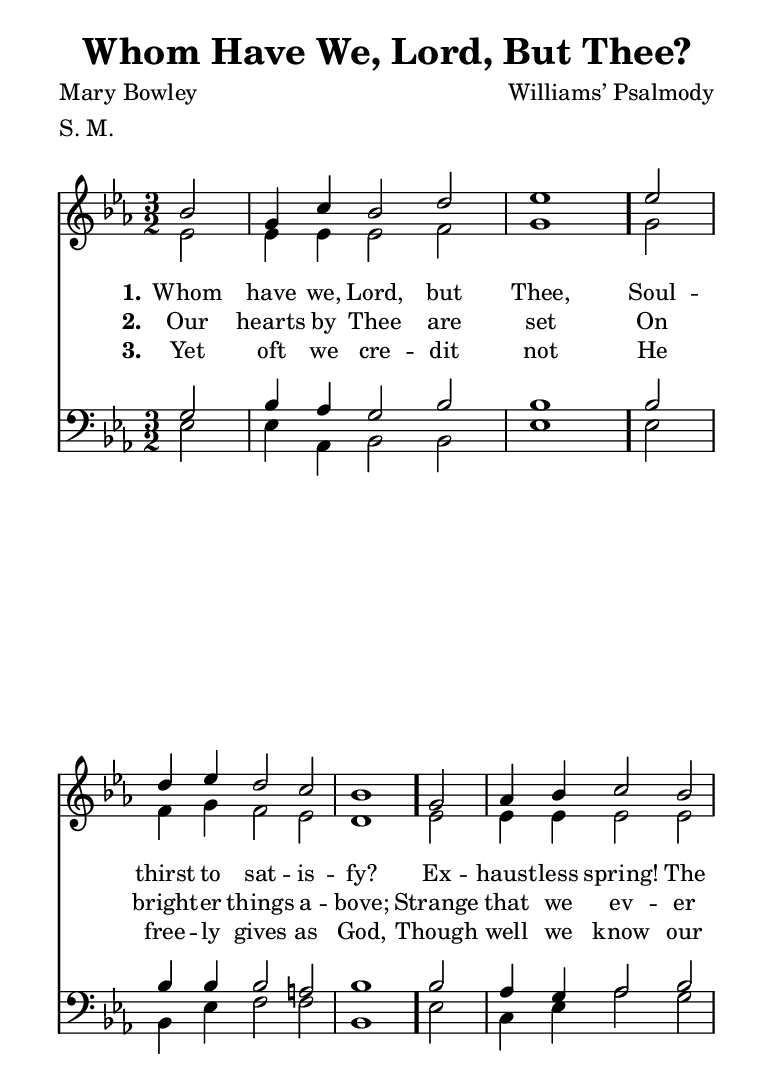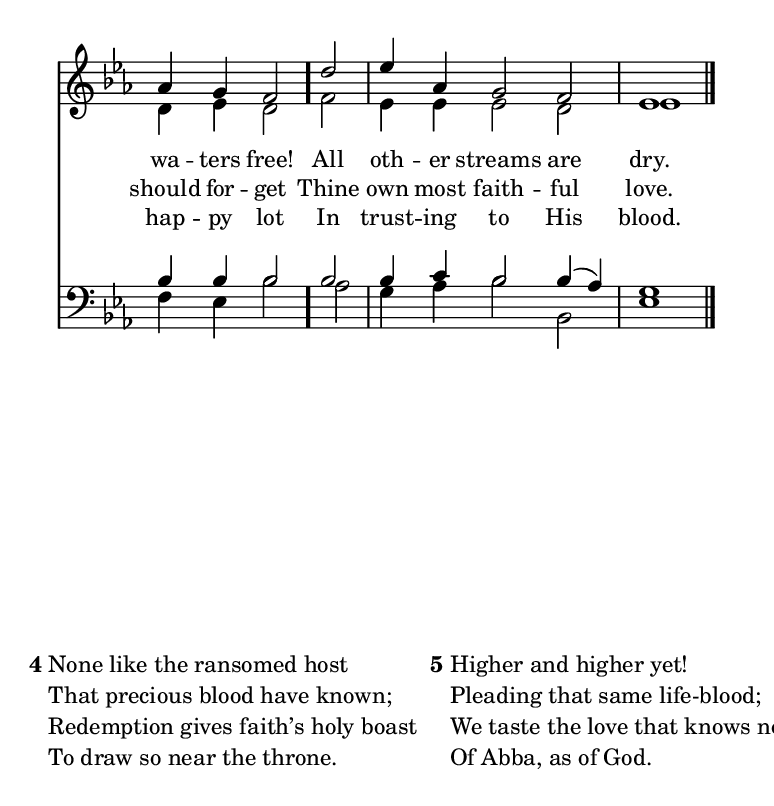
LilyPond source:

\include "common/global.ily"
\paper {
  \include "common/paper.ily"
  ragged-last-bottom = ##t
  system-count = #(cond (is-eogsized 2) (#t #f))
}

\header{
  hymnnumber = "180"
  title = "Whom Have We, Lord, But Thee?"
  tunename = "Huddersfield"
  meter = "S. M."
  poet = "Mary Bowley"
  composer = "Williams’ Psalmody"
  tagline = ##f
}

patternAA = { c2 | c4 c4 c2 c2 | c1 }
patternAB = { c2 | c4 c4 c2 c4( c4) | c1 }
patternBA = { c2 | c4 c4 c2 c2 | c4 c4 c2 }

global = {
  \include "common/overrides.ily"
  \override Staff.TimeSignature.style = #'numbered
  \time 3/2
  \override Score.MetronomeMark.transparent = ##t % hide all fermata changes too
  \tempo 2=70
  \key ees \major
  \partial 2
  \autoBeamOff
}

notesSoprano = {
\global
\relative c'' {

  \changePitch \patternAA { bes | g c bes d | ees }
  \changePitch \patternAA { ees | d ees d c | bes }
  \changePitch \patternBA { g | aes bes c bes | aes g f }
  \changePitch \patternAA { d' | ees aes, g f | ees }

  \bar "|."

}
}

notesAlto = {
\global
\relative e' {

  \changePitch \patternAA { ees | ees ees ees f | g }
  \changePitch \patternAA { g | f g f ees | d }
  \changePitch \patternBA { ees | ees ees ees ees | d ees d }
  \changePitch \patternAA { f | ees ees ees d | ees }

}
}

notesTenor = {
\global
\relative a {

  \changePitch \patternAA { g | bes aes g bes | bes }
  \changePitch \patternAA { bes | bes bes bes a | bes }
  \changePitch \patternBA { bes | aes g aes bes | bes bes bes }
  \changePitch \patternAB { bes | bes c bes bes aes | g }

}
}

notesBass = {
\global
\relative f {

  \changePitch \patternAA { ees | ees aes, bes bes | ees }
  \changePitch \patternAA { ees | bes ees f f | bes, }
  \changePitch \patternBA { ees | c ees aes g | f ees bes' }
  \changePitch \patternAA { aes | g aes bes bes, | ees }

}
}

wordsA = \lyricmode {
\set stanza = "1."

Whom have we, Lord, but Thee, \bar "."
Soul -- thirst to sat -- is -- fy? \bar "."
Ex -- haust -- less spring! The wa -- ters free! \bar "."
All oth -- er streams are dry. \bar "."

}

wordsB = \lyricmode {
\set stanza = "2."

Our hearts by Thee are set
On bright -- er things a -- bove;
Strange that we ev -- er should for -- get
Thine own most faith -- ful love.

}

wordsC = \lyricmode {
\set stanza = "3."

Yet oft we cre -- dit not
He free -- ly gives as God,
Though well we know our hap -- py lot
In trust -- ing to His blood.

}

wordsD = \markuplist {

\line { None like the ransomed host }
\line { That precious blood have known; }
\line { Redemption gives faith’s holy boast }
\line { To draw so near the throne. }

}

wordsE = \markuplist {

\line { Higher and higher yet! }
\line { Pleading that same life-blood; }
\line { We taste the love that knows no let, }
\line { Of Abba, as of God. }

}

\score {
  \context ChoirStaff <<
    \context Staff = upper <<
      \set ChoirStaff.systemStartDelimiter = #'SystemStartBar
      \context Voice  = sopranos { \voiceOne << \notesSoprano >> }
      \context Voice  = altos { \voiceTwo << \notesAlto >> }
      \context Lyrics = one   \lyricsto sopranos \wordsA
      \context Lyrics = two   \lyricsto sopranos \wordsB
      \context Lyrics = three \lyricsto sopranos \wordsC
    >>
    \context Staff = men <<
      \clef bass
      \context Voice  = tenors { \voiceOne << \notesTenor >> }
      \context Voice  = basses { \voiceTwo << \notesBass >> }
    >>
  >>
  \layout {
    \include "common/layout.ily"
  }
  \midi{
    \include "common/midi.ily"
  }
}

\noPageBreak

\markup { \fill-line {
  \hspace #0.1
  \line{ \bold 4 \column { \wordsD } }
  \hspace #0.1
  \line{ \bold 5 \column { \wordsE } }
  \hspace #0.1
} }

\version "2.19.49"  % necessary for upgrading to future LilyPond versions.

% vi:set et ts=2 sw=2 ai nocindent syntax=lilypond:
